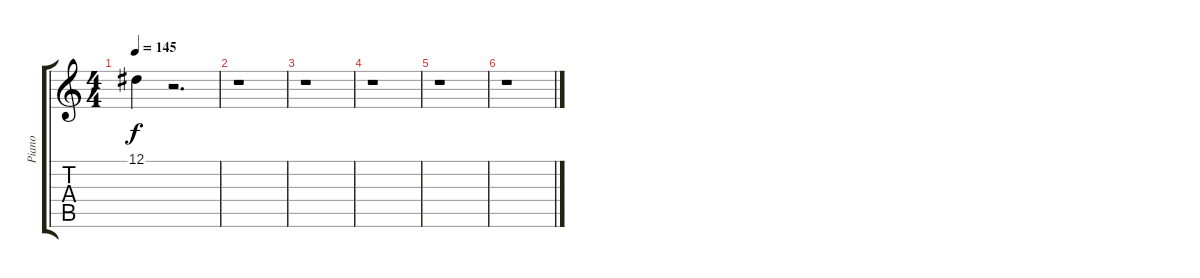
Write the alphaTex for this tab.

\track ("Piano" "Piano") {instrument honkytonkpiano}
\staff {score tabs}
\tuning (Eb4 Bb3 Gb3 Db3 Ab2 Db2) {hide}
\ts (4 4)
\tempo 145
\clef g2
\ks c
12.1.4{dy f} r.2{d} |
r.1 |
r.1 |
r.1 |
r.1 |
r.1
